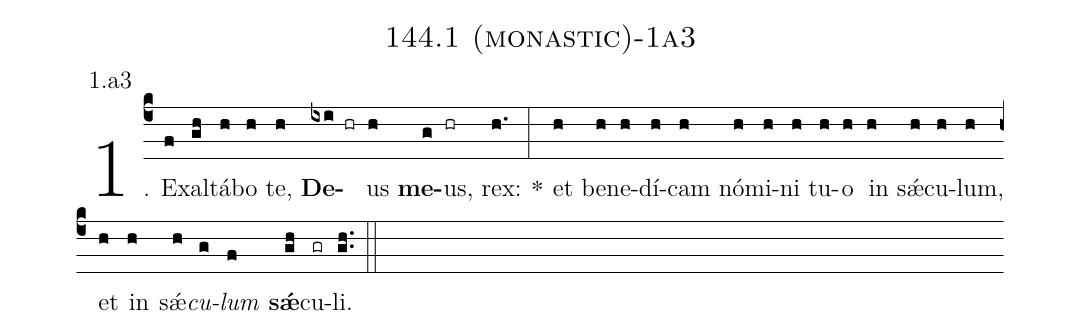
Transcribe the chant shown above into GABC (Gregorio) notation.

name: 144.1 (monastic)-1a3;
annotation: 1.a3;
%%
(c4)1. Ex(f)al(gh)tá(h)bo(h) te,(h) <b>De</b>(ixi hr)us(h) <b>me</b>(g)us,(hr) rex:(h.) *(:) et(h) be(h)ne(h)dí(h)cam(h) nó(h)mi(h)ni(h) tu(h)o(h) in(h) sǽ(h)cu(h)lum,(h) et(h) in(h) sǽ(h)<i>cu</i>(g)<i>lum</i>(f) <b>sǽ</b>(gh)cu(gr)li.(gh..) (::)
